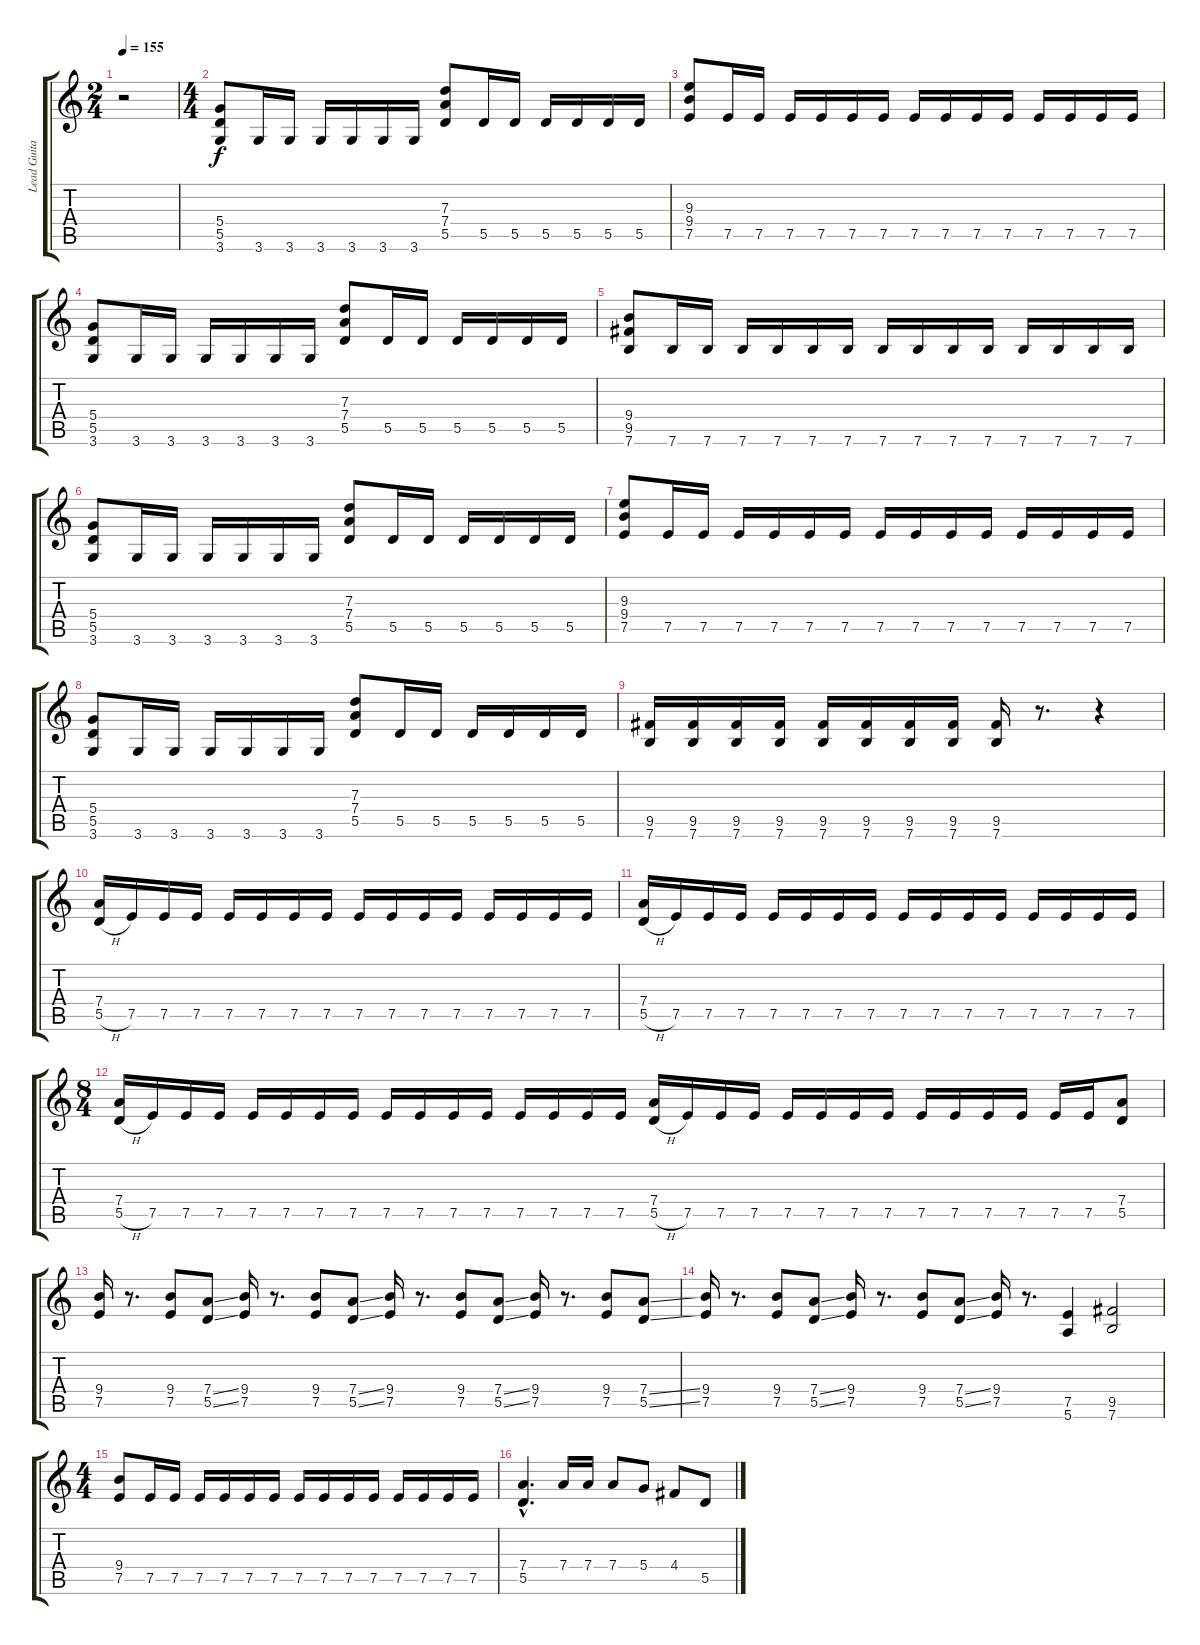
\track ("Lead Guitar" "Lead Guita") {instrument distortionguitar}
\staff {score tabs}
\tuning (E4 B3 G3 D3 A2 E2) {hide}
\ts (2 4)
\tempo 155
\clef g2
\ks c
r.2{dy f} |
\ts (4 4)
(5.4 5.5 3.6).8 3.6.16 3.6.16 3.6.16 3.6.16 3.6.16 3.6.16 (7.3 7.4 5.5).8 5.5.16 5.5.16 5.5.16 5.5.16 5.5.16 5.5.16 |
(9.3 9.4 7.5).8 7.5.16 7.5.16 7.5.16 7.5.16 7.5.16 7.5.16 7.5.16 7.5.16 7.5.16 7.5.16 7.5.16 7.5.16 7.5.16 7.5.16 |
(5.4 5.5 3.6).8 3.6.16 3.6.16 3.6.16 3.6.16 3.6.16 3.6.16 (7.3 7.4 5.5).8 5.5.16 5.5.16 5.5.16 5.5.16 5.5.16 5.5.16 |
(9.4 9.5 7.6).8 7.6.16 7.6.16 7.6.16 7.6.16 7.6.16 7.6.16 7.6.16 7.6.16 7.6.16 7.6.16 7.6.16 7.6.16 7.6.16 7.6.16 |
(5.4 5.5 3.6).8 3.6.16 3.6.16 3.6.16 3.6.16 3.6.16 3.6.16 (7.3 7.4 5.5).8 5.5.16 5.5.16 5.5.16 5.5.16 5.5.16 5.5.16 |
(9.3 9.4 7.5).8 7.5.16 7.5.16 7.5.16 7.5.16 7.5.16 7.5.16 7.5.16 7.5.16 7.5.16 7.5.16 7.5.16 7.5.16 7.5.16 7.5.16 |
(5.4 5.5 3.6).8 3.6.16 3.6.16 3.6.16 3.6.16 3.6.16 3.6.16 (7.3 7.4 5.5).8 5.5.16 5.5.16 5.5.16 5.5.16 5.5.16 5.5.16 |
(9.5 7.6).16 (9.5 7.6).16 (9.5 7.6).16 (9.5 7.6).16 (9.5 7.6).16 (9.5 7.6).16 (9.5 7.6).16 (9.5 7.6).16 (9.5 7.6).16 r.8{d} r.4 |
(7.4 5.5{h}).16 7.5.16 7.5.16 7.5.16 7.5.16 7.5.16 7.5.16 7.5.16 7.5.16 7.5.16 7.5.16 7.5.16 7.5.16 7.5.16 7.5.16 7.5.16 |
(7.4 5.5{h}).16 7.5.16 7.5.16 7.5.16 7.5.16 7.5.16 7.5.16 7.5.16 7.5.16 7.5.16 7.5.16 7.5.16 7.5.16 7.5.16 7.5.16 7.5.16 |
\ts (8 4)
(7.4 5.5{h}).16 7.5.16 7.5.16 7.5.16 7.5.16 7.5.16 7.5.16 7.5.16 7.5.16 7.5.16 7.5.16 7.5.16 7.5.16 7.5.16 7.5.16 7.5.16 (7.4 5.5{h}).16 7.5.16 7.5.16 7.5.16 7.5.16 7.5.16 7.5.16 7.5.16 7.5.16 7.5.16 7.5.16 7.5.16 7.5.16 7.5.16 (7.4 5.5).8 |
(9.4 7.5).16 r.8{d} (9.4 7.5).8 (7.4{ss} 5.5{ss}).8 (9.4 7.5).16 r.8{d} (9.4 7.5).8 (7.4{ss} 5.5{ss}).8 (9.4 7.5).16 r.8{d} (9.4 7.5).8 (7.4{ss} 5.5{ss}).8 (9.4 7.5).16 r.8{d} (9.4 7.5).8 (7.4{ss} 5.5{ss}).8 |
(9.4 7.5).16 r.8{d} (9.4 7.5).8 (7.4{ss} 5.5{ss}).8 (9.4 7.5).16 r.8{d} (9.4 7.5).8 (7.4{ss} 5.5{ss}).8 (9.4 7.5).16 r.8{d} (7.5 5.6).4 (9.5 7.6).2 |
\ts (4 4)
(9.4 7.5).8 7.5.16 7.5.16 7.5.16 7.5.16 7.5.16 7.5.16 7.5.16 7.5.16 7.5.16 7.5.16 7.5.16 7.5.16 7.5.16 7.5.16 |
(7.4{hac} 5.5{hac}).4{d} 7.4.16 7.4.16 7.4.8 5.4.8 4.4.8 5.5.8
